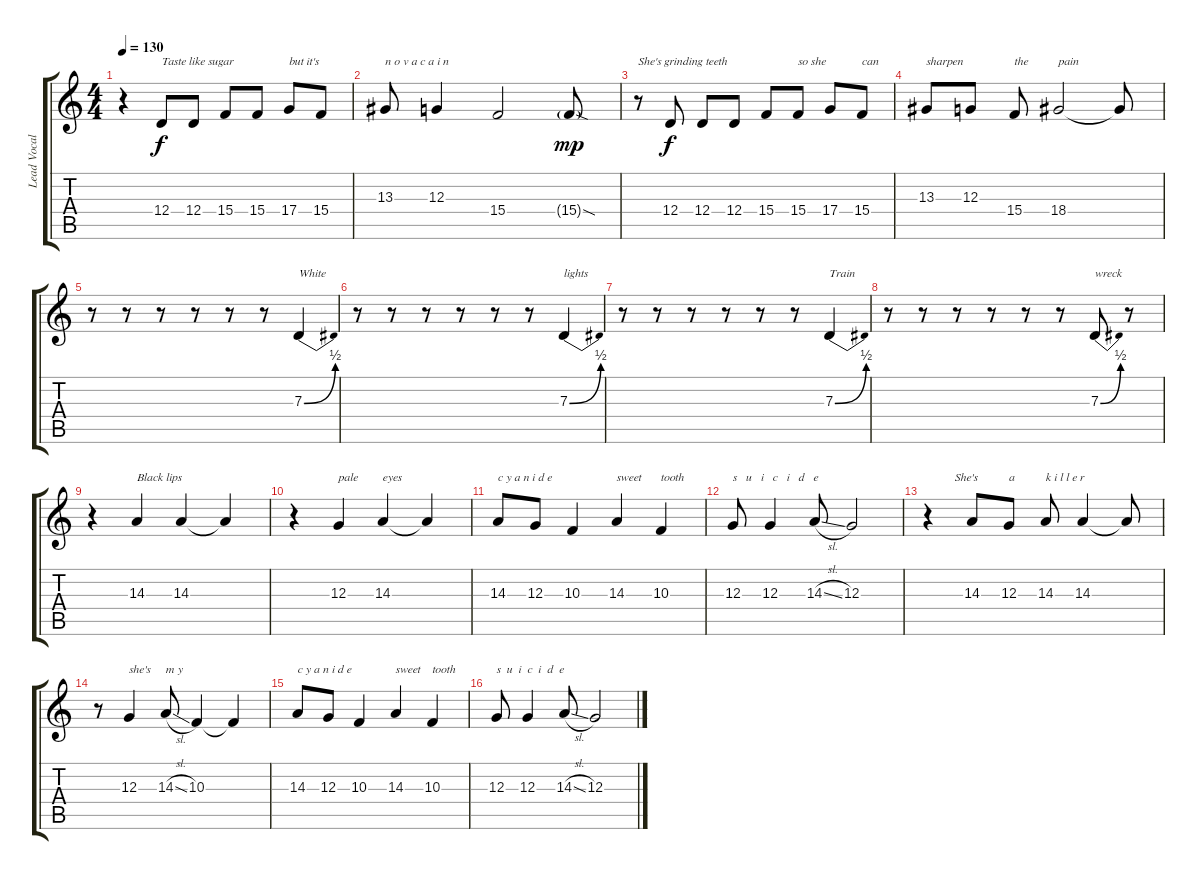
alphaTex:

\track ("Lead Vocal" "Lead Vocal") {instrument oboe}
\staff {score tabs}
\tuning (E4 B3 G3 D3 A2 D2) {hide}
\ts (4 4)
\tempo 130
\clef g2
\ks c
r.4{dy f} 12.4.8{txt "Taste like sugar"} 12.4.8 15.4.8 15.4.8 17.4.8{txt "but it's"} 15.4.8 |
13.3.8{txt "n o v a c a i n"} 12.3.4 15.4.2 15.4{sod g}.8{dy mp} |
r.8{txt "She's grinding teeth"} 12.4.8{dy f} 12.4.8 12.4.8 15.4.8 15.4.8{txt "so she"} 17.4.8 15.4.8{txt "can"} |
13.3.8{txt "sharpen"} 12.3.8 15.4.8{txt "the"} 18.4.2{txt "pain"} 18.4{t}.8 |
r.8 r.8 r.8 r.8 r.8 r.8 7.3{be (bend 0 0 60 2)}.4{txt "White"} |
r.8 r.8 r.8 r.8 r.8 r.8 7.3{be (bend 0 0 60 2)}.4{txt "lights"} |
r.8 r.8 r.8 r.8 r.8 r.8 7.3{be (bend 0 0 60 2)}.4{txt "Train"} |
r.8 r.8 r.8 r.8 r.8 r.8 7.3{be (bend 0 0 60 2)}.8{txt "wreck"} r.8 |
r.4 14.3.4{txt "Black lips"} 14.3.4 14.3{t}.4 |
r.4 12.3.4{txt "pale"} 14.3.4{txt "eyes"} 14.3{t}.4 |
14.3.8{txt "c y a n i d e"} 12.3.8 10.3.4 14.3.4{txt "sweet"} 10.3.4{txt "tooth"} |
12.3.8{txt "s   u   i   c   i   d   e"} 12.3.4 14.3{sl}.8 12.3.2 |
r.4{txt "         She's"} 14.3.8 12.3.8{txt "a"} 14.3.8{txt "k i l l e r"} 14.3.4 14.3{t}.8 |
r.8 12.3.4{txt "she's"} 14.3{sl}.8{txt "m y"} 10.3.4 10.3{t}.4 |
14.3.8{txt "c y a n i d e"} 12.3.8 10.3.4 14.3.4{txt "sweet"} 10.3.4{txt "tooth"} |
12.3.8{txt "s  u  i  c  i  d  e"} 12.3.4 14.3{sl}.8 12.3.2
